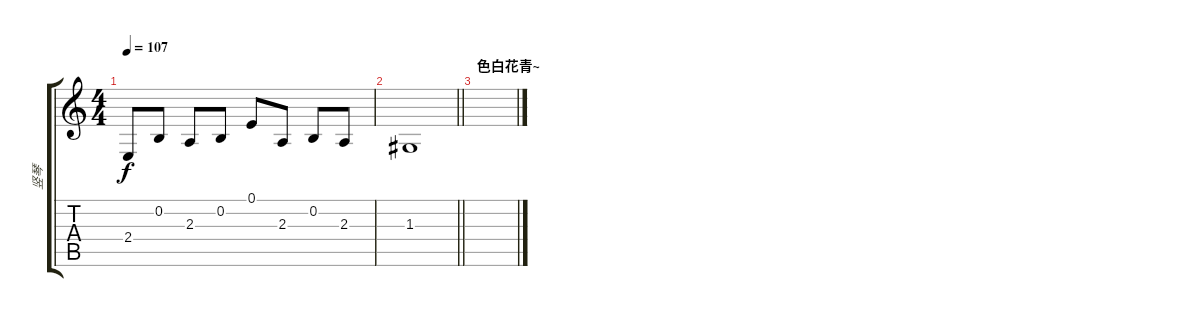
\track ("竖琴" "竖琴") {instrument orchestralharp}
\staff {score tabs}
\tuning (E4 B3 G3 D3 A2 E2) {hide}
\ts (4 4)
\tempo 107
\clef g2
\ks c
2.4.8{dy f} 0.2.8 2.3.8 0.2.8 0.1.8 2.3.8 0.2.8 2.3.8 |
\barLineRight lightlight
1.3.1 |
\section ("" "色白花青~")
